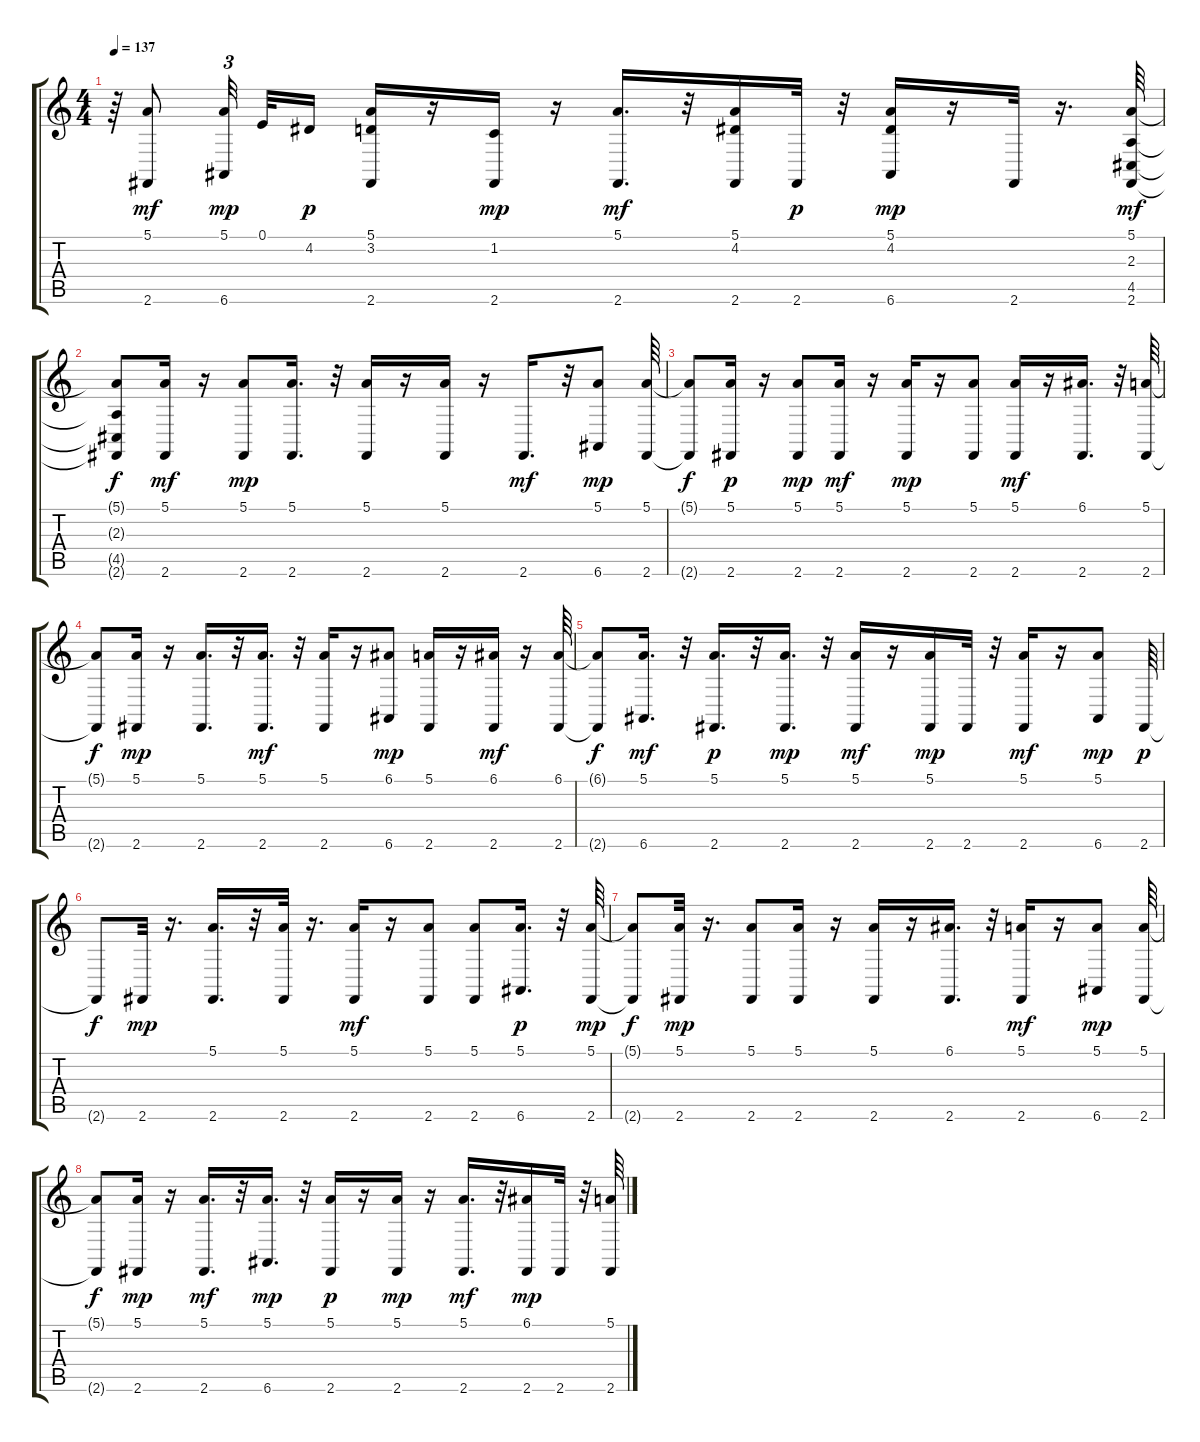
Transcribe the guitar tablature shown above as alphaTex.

\track "" {instrument acousticgrandpiano}
\staff {score tabs}
\tuning (E4 B3 G3 D3 A2 E2) {hide}
\ts (4 4)
\tempo 137
\clef g2
\ks c
r.64{dy mf} (5.1 2.6).8 (5.1 6.6).32{tu (3 2) dy mp} 0.1.32 4.2.16{dy p} (5.1 3.2 2.6).16 r.16 (1.2 2.6).16{dy mp} r.16 (5.1 2.6).16{d dy mf} r.32 (5.1 4.2 2.6).16 2.6.32{dy p} r.32 (5.1 4.2 6.6).16{dy mp} r.16 2.6.32 r.16{d} (5.1 2.3 4.5 2.6).64{dy mf} |
(5.1{t} 2.3{t} 4.5{t} 2.6{t}).8{dy f} (5.1 2.6).16{dy mf} r.16 (5.1 2.6).8{dy mp} (5.1 2.6).16{d} r.32 (5.1 2.6).16 r.16 (5.1 2.6).16 r.16 2.6.16{d dy mf} r.32 (5.1 6.6).8{dy mp} (5.1 2.6).64 |
(5.1{t} 2.6{t}).8{dy f} (5.1 2.6).16{dy p} r.16 (5.1 2.6).8{dy mp} (5.1 2.6).16{dy mf} r.16 (5.1 2.6).16{dy mp} r.16 (5.1 2.6).8 (5.1 2.6).16{dy mf} r.16 (6.1 2.6).16{d} r.32 (5.1 2.6).64 |
(5.1{t} 2.6{t}).8{dy f} (5.1 2.6).16{dy mp} r.16 (5.1 2.6).16{d} r.32 (5.1 2.6).16{d dy mf} r.32 (5.1 2.6).16 r.16 (6.1 6.6).8{dy mp} (5.1 2.6).16 r.16 (6.1 2.6).16{dy mf} r.16 (6.1 2.6).64 |
(6.1{t} 2.6{t}).8{dy f} (5.1 6.6).16{d dy mf} r.32 (5.1 2.6).16{d dy p} r.32 (5.1 2.6).16{d dy mp} r.32 (5.1 2.6).16{dy mf} r.16 (5.1 2.6).16{dy mp} 2.6.32 r.32 (5.1 2.6).16{dy mf} r.16 (5.1 6.6).8{dy mp} 2.6.64{dy p} |
2.6{t}.8{dy f} 2.6.32{dy mp} r.16{d} (5.1 2.6).16{d} r.32 (5.1 2.6).32 r.16{d} (5.1 2.6).16{dy mf} r.16 (5.1 2.6).8 (5.1 2.6).8 (5.1 6.6).16{d dy p} r.32 (5.1 2.6).64{dy mp} |
(5.1{t} 2.6{t}).8{dy f} (5.1 2.6).32{dy mp} r.16{d} (5.1 2.6).8 (5.1 2.6).16 r.16 (5.1 2.6).16 r.16 (6.1 2.6).16{d} r.32 (5.1 2.6).16{dy mf} r.16 (5.1 6.6).8{dy mp} (5.1 2.6).64 |
(5.1{t} 2.6{t}).8{dy f} (5.1 2.6).16{dy mp} r.16 (5.1 2.6).16{d dy mf} r.32 (5.1 6.6).16{d dy mp} r.32 (5.1 2.6).16{dy p} r.16 (5.1 2.6).16{dy mp} r.16 (5.1 2.6).16{d dy mf} r.32 (6.1 2.6).16{dy mp} 2.6.32 r.32 (5.1 2.6).64
